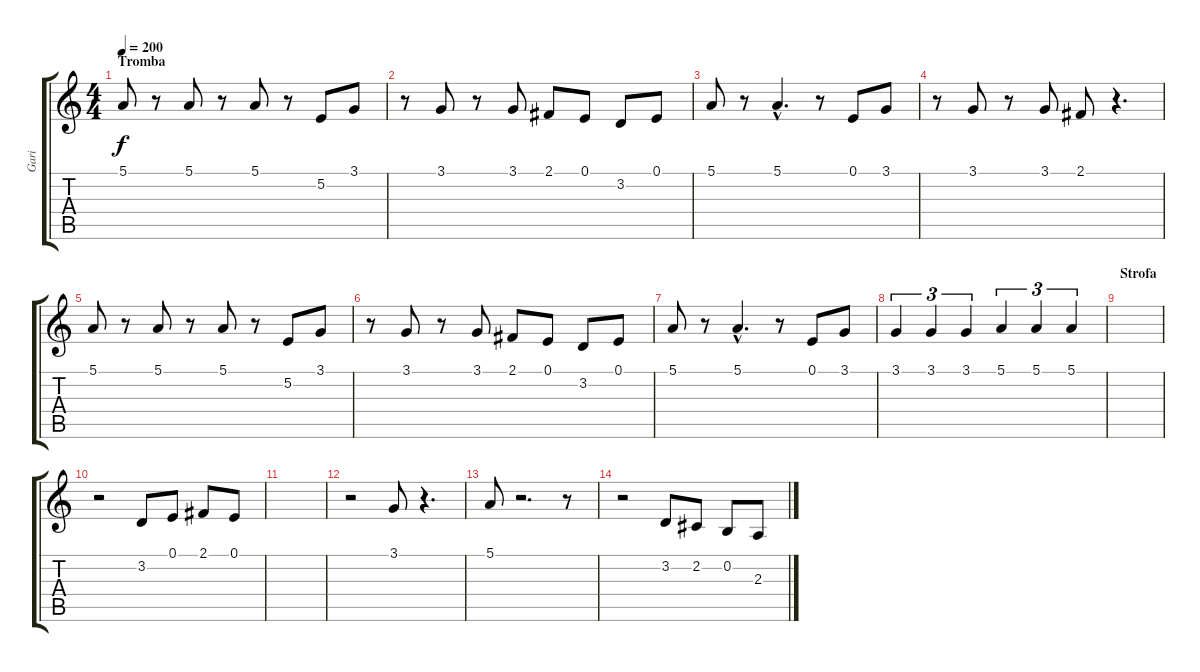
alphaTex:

\track ("Gari" "Gari") {instrument trombone}
\staff {score tabs}
\tuning (E4 B3 G3 D3 A2 E2) {hide}
\ts (4 4)
\section ("" "Tromba")
\tempo 200
\clef g2
\ks c
5.1.8{dy f} r.8 5.1.8 r.8 5.1.8 r.8 5.2.8 3.1.8 |
r.8 3.1.8 r.8 3.1.8 2.1.8 0.1.8 3.2.8 0.1.8 |
5.1.8 r.8 5.1{hac}.4{d} r.8 0.1.8 3.1.8 |
r.8 3.1.8 r.8 3.1.8 2.1.8 r.4{d} |
5.1.8 r.8 5.1.8 r.8 5.1.8 r.8 5.2.8 3.1.8 |
r.8 3.1.8 r.8 3.1.8 2.1.8 0.1.8 3.2.8 0.1.8 |
5.1.8 r.8 5.1{hac}.4{d} r.8 0.1.8 3.1.8 |
3.1.4{tu (3 2)} 3.1.4{tu (3 2)} 3.1.4{tu (3 2)} 5.1.4{tu (3 2)} 5.1.4{tu (3 2)} 5.1.4{tu (3 2)} |
\section ("" "Strofa")
|
r.2 3.2.8 0.1.8 2.1.8 0.1.8 |
|
r.2 3.1.8 r.4{d} |
5.1.8 r.2{d} r.8 |
r.2 3.2.8 2.2.8 0.2.8 2.3.8
